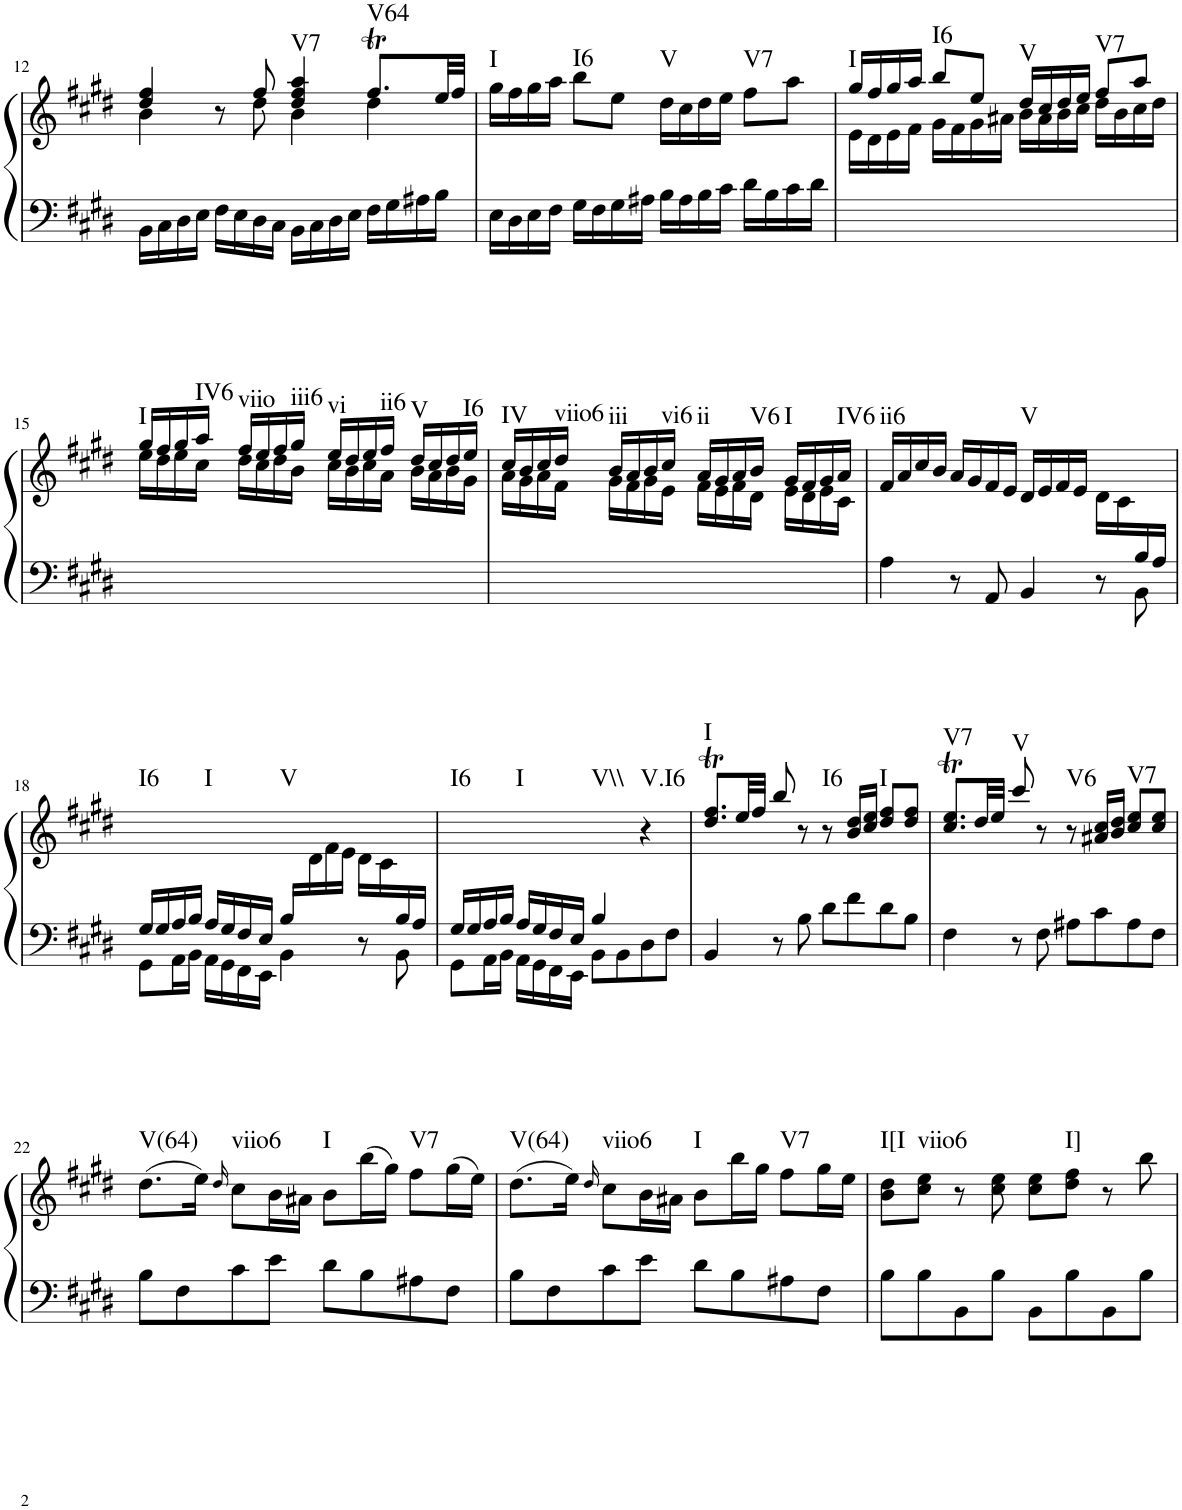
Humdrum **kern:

**kern	**kern	**harte
*part1	*part1	*part1
*staff2	*staff1	*
*I"Piano	*	*
*I'Pno.	*	*
!!LO:PB:g=z
*clefF4	*clefG2	*
*k[f#c#g#d#]	*k[f#c#g#d#]	*
*M4/4	*M4/4	*
*met(c)	*met(c)	*
=12	=12	=12
*	*^	*
16BB\LL	4dd#/ 4ff#/	4b\	.
16C#\	.	.	.
16D#\	.	.	.
16E\JJ	.	.	.
16F#\LL	8r	8ryy	.
16E\	.	.	.
16D#\	8ff#/	8dd#\	.
16C#\JJ	.	.	.
!	!	!	!LO:H:kt=V7
16BB\LL	4dd#/ 4ff#/ 4aa/	4b\	N
16C#\	.	.	.
16D#\	.	.	.
16E\JJ	.	.	.
!	!	!	!LO:H:kt=V64
16F#\LL	8.ff#T/L	4dd#\	N
16G#\	.	.	.
16A#X\	.	.	.
16B\JJ	32ee/LL	.	.
.	32ff#/JJJ	.	.
*	*v	*v	*
=13	=13	=13
!	!	!LO:H:kt=I
16E\LL	16gg#\LL	N
16D#\	16ff#\	.
16E\	16gg#\	.
16F#\JJ	16aa\JJ	.
!	!	!LO:H:kt=I6
16G#\LL	8bb\L	N
16F#\	.	.
16G#\	8ee\J	.
16A#X\JJ	.	.
!	!	!LO:H:kt=V
16B\LL	16dd#\LL	N
16A#\	16cc#\	.
16B\	16dd#\	.
16c#\JJ	16ee\JJ	.
!	!	!LO:H:kt=V7
16d#\LL	8ff#\L	N
16B\	.	.
16c#\	8aa\J	.
16d#\JJ	.	.
=14	=14	=14
*	*^	*
!	!	!	!LO:H:kt=I
1ryy	16gg#/LL	16e\LL	N
.	16ff#/	16d#\	.
.	16gg#/	16e\	.
.	16aa/JJ	16f#\JJ	.
!	!	!	!LO:H:kt=I6
.	8bb/L	16g#\LL	N
.	.	16f#\	.
.	8ee/J	16g#\	.
.	.	16a#X\JJ	.
!	!	!	!LO:H:kt=V
.	16dd#/LL	16b\LL	N
.	16cc#/	16a#\	.
.	16dd#/	16b\	.
.	16ee/JJ	16cc#\JJ	.
!	!	!	!LO:H:kt=V7
.	8ff#/L	16dd#\LL	N
.	.	16b\	.
.	8aa/J	16cc#\	.
.	.	16dd#\JJ	.
!!LO:LB:g=z	!!
=15	=15	=15	=15
!	!	!	!LO:H:kt=I
1ryy	16gg#/LL	16ee\LL	N
.	16ff#/	16dd#\	.
.	16gg#/	16ee\	.
!	!	!	!LO:H:kt=IV6
.	16aa/JJ	16cc#\JJ	N
!	!	!	!LO:H:kt=viio
.	16ff#/LL	16dd#\LL	N
.	16ee/	16cc#\	.
.	16ff#/	16dd#\	.
!	!	!	!LO:H:kt=iii6
.	16gg#/JJ	16b\JJ	N
!	!	!	!LO:H:kt=vi
.	16ee/LL	16cc#\LL	N
.	16dd#/	16b\	.
.	16ee/	16cc#\	.
!	!	!	!LO:H:kt=ii6
.	16ff#/JJ	16a\JJ	N
!	!	!	!LO:H:kt=V
.	16dd#/LL	16b\LL	N
.	16cc#/	16a\	.
.	16dd#/	16b\	.
!	!	!	!LO:H:kt=I6
.	16ee/JJ	16g#\JJ	N
=16	=16	=16	=16
!	!	!	!LO:H:kt=IV
1ryy	16cc#/LL	16a\LL	N
.	16b/	16g#\	.
.	16cc#/	16a\	.
!	!	!	!LO:H:kt=viio6
.	16dd#/JJ	16f#\JJ	N
!	!	!	!LO:H:kt=iii
.	16b/LL	16g#\LL	N
.	16a/	16f#\	.
.	16b/	16g#\	.
!	!	!	!LO:H:kt=vi6
.	16cc#/JJ	16e\JJ	N
!	!	!	!LO:H:kt=ii
.	16a/LL	16f#\LL	N
.	16g#/	16e\	.
.	16a/	16f#\	.
!	!	!	!LO:H:kt=V6
.	16b/JJ	16d#\JJ	N
!	!	!	!LO:H:kt=I
.	16g#/LL	16e\LL	N
.	16f#/	16d#\	.
.	16g#/	16e\	.
!	!	!	!LO:H:kt=IV6
.	16a/JJ	16c#\JJ	N
=17	=17	=17	=17
*^	*	*	*
!	!	!	!	!LO:H:kt=ii6
*	*	*v	*v	*
2..ryy	4A\	16f#/LL	N
.	.	16a/	.
.	.	16cc#/	.
.	.	16b/JJ	.
.	8r	16a/LL	.
.	.	16g#/	.
.	8AA/	16f#/	.
.	.	16e/JJ	.
!	!	!	!LO:H:kt=V
.	4BB/	16d#/LL	N
.	.	16e/	.
.	.	16f#/	.
.	.	16e/JJ	.
.	8r	16d#\LL	.
.	.	16c#\	.
16B/	8BB\	8ryy	.
16A/JJ	.	.	.
!!LO:LB:g=z
=18	=18	=18	=18
!	!	!	!LO:H:kt=I6
16G#/LL	8GG#\L	4ryy	N
16G#/	.	.	.
16A/	16AA\L	.	.
16B/JJ	16BB\JJ	.	.
!	!	!	!LO:H:kt=I
16A/LL	16AA\LL	4ryy	N
16G#/	16GG#\	.	.
16F#/	16FF#\	.	.
16E/JJ	16EE\JJ	.	.
!	!	!	!LO:H:kt=V
16B/LL	4BB\	16ryy	N
16ryy	.	16d#\	.
.	.	16f#\	.
.	.	16e\JJ	.
.	8r	16d#\LL	.
.	.	16c#\	.
16B/	8BB\	8ryy	.
16A/JJ	.	.	.
=19	=19	=19	=19
!	!	!	!LO:H:kt=I6
16G#/LL	8GG#\L	4ryy	N
16G#/	.	.	.
16A/	16AA\L	.	.
16B/JJ	16BB\JJ	.	.
!	!	!	!LO:H:kt=I
16A/LL	16AA\LL	4ryy	N
16G#/	16GG#\	.	.
16F#/	16FF#\	.	.
16E/JJ	16EE\JJ	.	.
!	!	!	!LO:H:kt=V\\
4B/	8BB\L	4ryy	N
.	8BB\	.	.
!	!	!	!LO:H:kt=V.I6
4ryy	8D#\	4r	N
.	8F#\J	.	.
=20	=20	=20	=20
!	!	!	!LO:H:kt=I
*v	*v	*	*
4BB/	8.dd#/T 8.ff#/TL	N
.	32ee/LL	.
.	32ff#/JJJ	.
8r	8bb/	.
8B\	8r	.
!	!	!LO:H:kt=I6
8d#\L	8r	N
8f#\	16b/ 16dd#/LL	.
.	16cc#/ 16ee/JJ	.
!	!	!LO:H:kt=I
8d#\	8dd#/ 8ff#/L	N
8B\J	8dd#/ 8ff#/J	.
=21	=21	=21
!	!	!LO:H:kt=V7
4F#\	8.cc#/T 8.ee/TL	N
.	32dd#/LL	.
.	32ee/JJJ	.
!	!	!LO:H:kt=V
8r	8ccc#/	N
8F#\	8r	.
!	!	!LO:H:kt=V6
8A#X\L	8r	N
8c#\	16a#X/ 16cc#/LL	.
.	16b/ 16dd#/JJ	.
!	!	!LO:H:kt=V7
8A#\	8cc#/ 8ee/L	N
8F#\J	8cc#/ 8ee/J	.
!!LO:LB:g=z
=22	=22	=22
!	!	!LO:H:kt=V(64)
8B\L	(8.dd#\L	N
8F#\	.	.
.	16ee\Jk)	.
.	16qdd#/	.
!	!	!LO:H:kt=viio6
8c#\	8cc#\L	N
8e\J	16b\L	.
.	16a#X\JJ	.
!	!	!LO:H:kt=I
8d#\L	8b\L	N
8B\	(16bb\L	.
.	16gg#\JJ)	.
!	!	!LO:H:kt=V7
8A#X\	8ff#\L	N
8F#\J	(16gg#\L	.
.	16ee\JJ)	.
=23	=23	=23
!	!	!LO:H:kt=V(64)
8B\L	(8.dd#\L	N
8F#\	.	.
.	16ee\Jk)	.
.	16qdd#/	.
!	!	!LO:H:kt=viio6
8c#\	8cc#\L	N
8e\J	16b\L	.
.	16a#X\JJ	.
!	!	!LO:H:kt=I
8d#\L	8b\L	N
8B\	16bb\L	.
.	16gg#\JJ	.
!	!	!LO:H:kt=V7
8A#X\	8ff#\L	N
8F#\J	16gg#\L	.
.	16ee\JJ	.
=24	=24	=24
!	!	!LO:H:kt=I[I
8B\L	8b\ 8dd#\L	N
!	!	!LO:H:kt=viio6
8B\	8cc#\ 8ee\J	N
8BB\	8r	.
8B\J	8cc#\ 8ee\	.
8BB\L	8cc#\ 8ee\L	.
!	!	!LO:H:kt=I]
8B\	8dd#\ 8ff#\J	N
8BB\	8r	.
8B\J	8bb\	.
=	=	=
*-	*-	*-
